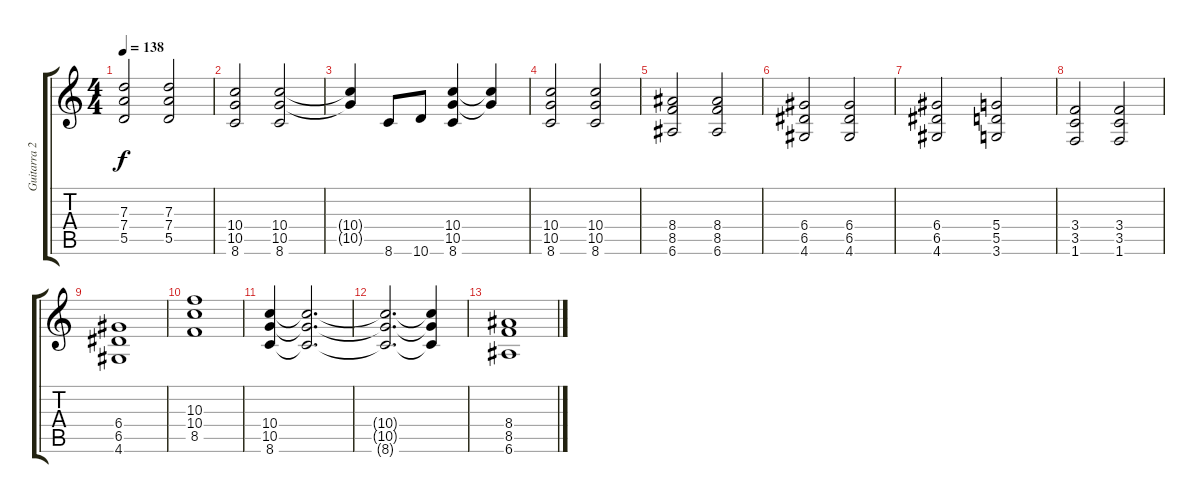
\track ("Guitarra 2" "Guitarra 2") {instrument distortionguitar}
\staff {score tabs}
\tuning (E4 B3 G3 D3 A2 E2) {hide}
\ts (4 4)
\tempo 138
\clef g2
\ks c
(7.3 7.4 5.5).2{dy f} (7.3 7.4 5.5).2 |
(10.4 10.5 8.6).2 (10.4 10.5 8.6).2 |
(10.4{t} 10.5{t}).4 8.6.8 10.6.8 (10.4 10.5 8.6).4 (10.4{t} 10.5{t}).4 |
(10.4 10.5 8.6).2 (10.4 10.5 8.6).2 |
(8.4 8.5 6.6).2 (8.4 8.5 6.6).2 |
(6.4 6.5 4.6).2 (6.4 6.5 4.6).2 |
(6.4 6.5 4.6).2 (5.4 5.5 3.6).2 |
(3.4 3.5 1.6).2 (3.4 3.5 1.6).2 |
(6.4 6.5 4.6).1 |
(10.3 10.4 8.5).1 |
(10.4 10.5 8.6).4 (10.4{t} 10.5{t} 8.6{t}).2{d} |
(10.4{t} 10.5{t} 8.6{t}).2{d} (10.4{t} 10.5{t} 8.6{t}).4 |
(8.4 8.5 6.6).1
